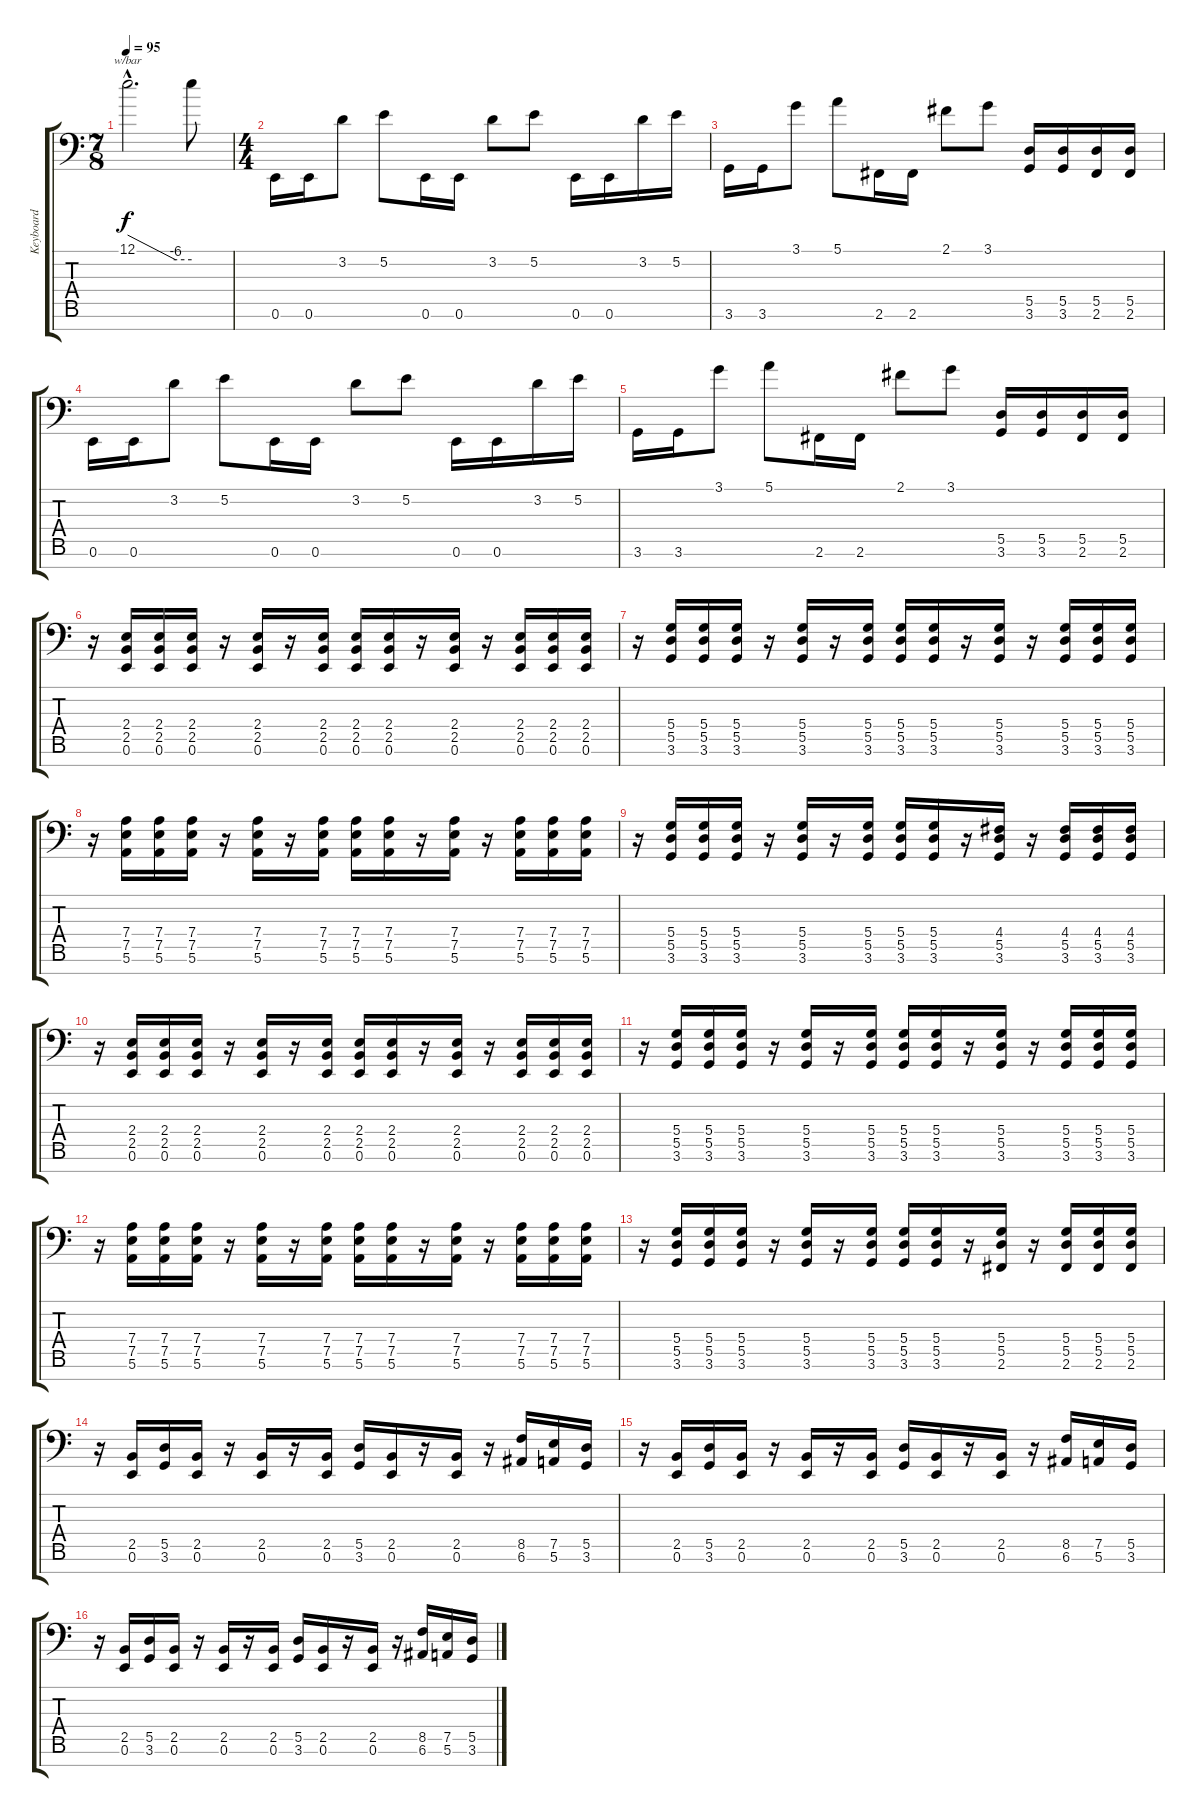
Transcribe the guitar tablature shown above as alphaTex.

\track ("Keyboard" "Keyboard") {instrument stringensemble1}
\staff {score tabs}
\tuning (E4 B3 G3 D3 A2 E2 D1) {hide}
\ts (7 8)
\tempo 95
\clef f4
\ks c
12.1{hac}.2{d tbe (custom default 0 0 45 -24 60 -24) dy f} 12.1{t}.8 |
\ts (4 4)
0.6.16 0.6.16 3.2.8 5.2.8 0.6.16 0.6.16 3.2.8 5.2.8 0.6.16 0.6.16 3.2.16 5.2.16 |
3.6.16 3.6.16 3.1.8 5.1.8 2.6.16 2.6.16 2.1.8 3.1.8 (5.5 3.6).16 (5.5 3.6).16 (5.5 2.6).16 (5.5 2.6).16 |
0.6.16 0.6.16 3.2.8 5.2.8 0.6.16 0.6.16 3.2.8 5.2.8 0.6.16 0.6.16 3.2.16 5.2.16 |
3.6.16 3.6.16 3.1.8 5.1.8 2.6.16 2.6.16 2.1.8 3.1.8 (5.5 3.6).16 (5.5 3.6).16 (5.5 2.6).16 (5.5 2.6).16 |
r.16 (2.4 2.5 0.6).16 (2.4 2.5 0.6).16 (2.4 2.5 0.6).16 r.16 (2.4 2.5 0.6).16 r.16 (2.4 2.5 0.6).16 (2.4 2.5 0.6).16 (2.4 2.5 0.6).16 r.16 (2.4 2.5 0.6).16 r.16 (2.4 2.5 0.6).16 (2.4 2.5 0.6).16 (2.4 2.5 0.6).16 |
r.16 (5.4 5.5 3.6).16 (5.4 5.5 3.6).16 (5.4 5.5 3.6).16 r.16 (5.4 5.5 3.6).16 r.16 (5.4 5.5 3.6).16 (5.4 5.5 3.6).16 (5.4 5.5 3.6).16 r.16 (5.4 5.5 3.6).16 r.16 (5.4 5.5 3.6).16 (5.4 5.5 3.6).16 (5.4 5.5 3.6).16 |
r.16 (7.4 7.5 5.6).16 (7.4 7.5 5.6).16 (7.4 7.5 5.6).16 r.16 (7.4 7.5 5.6).16 r.16 (7.4 7.5 5.6).16 (7.4 7.5 5.6).16 (7.4 7.5 5.6).16 r.16 (7.4 7.5 5.6).16 r.16 (7.4 7.5 5.6).16 (7.4 7.5 5.6).16 (7.4 7.5 5.6).16 |
r.16 (5.4 5.5 3.6).16 (5.4 5.5 3.6).16 (5.4 5.5 3.6).16 r.16 (5.4 5.5 3.6).16 r.16 (5.4 5.5 3.6).16 (5.4 5.5 3.6).16 (5.4 5.5 3.6).16 r.16 (4.4 5.5 3.6).16 r.16 (4.4 5.5 3.6).16 (4.4 5.5 3.6).16 (4.4 5.5 3.6).16 |
r.16 (2.4 2.5 0.6).16 (2.4 2.5 0.6).16 (2.4 2.5 0.6).16 r.16 (2.4 2.5 0.6).16 r.16 (2.4 2.5 0.6).16 (2.4 2.5 0.6).16 (2.4 2.5 0.6).16 r.16 (2.4 2.5 0.6).16 r.16 (2.4 2.5 0.6).16 (2.4 2.5 0.6).16 (2.4 2.5 0.6).16 |
r.16 (5.4 5.5 3.6).16 (5.4 5.5 3.6).16 (5.4 5.5 3.6).16 r.16 (5.4 5.5 3.6).16 r.16 (5.4 5.5 3.6).16 (5.4 5.5 3.6).16 (5.4 5.5 3.6).16 r.16 (5.4 5.5 3.6).16 r.16 (5.4 5.5 3.6).16 (5.4 5.5 3.6).16 (5.4 5.5 3.6).16 |
r.16 (7.4 7.5 5.6).16 (7.4 7.5 5.6).16 (7.4 7.5 5.6).16 r.16 (7.4 7.5 5.6).16 r.16 (7.4 7.5 5.6).16 (7.4 7.5 5.6).16 (7.4 7.5 5.6).16 r.16 (7.4 7.5 5.6).16 r.16 (7.4 7.5 5.6).16 (7.4 7.5 5.6).16 (7.4 7.5 5.6).16 |
r.16 (5.4 5.5 3.6).16 (5.4 5.5 3.6).16 (5.4 5.5 3.6).16 r.16 (5.4 5.5 3.6).16 r.16 (5.4 5.5 3.6).16 (5.4 5.5 3.6).16 (5.4 5.5 3.6).16 r.16 (5.4 5.5 2.6).16 r.16 (5.4 5.5 2.6).16 (5.4 5.5 2.6).16 (5.4 5.5 2.6).16 |
r.16{instrument brightacousticpiano} (2.5 0.6).16 (5.5 3.6).16 (2.5 0.6).16 r.16 (2.5 0.6).16 r.16 (2.5 0.6).16 (5.5 3.6).16 (2.5 0.6).16 r.16 (2.5 0.6).16 r.16 (8.5 6.6).16 (7.5 5.6).16 (5.5 3.6).16 |
r.16 (2.5 0.6).16 (5.5 3.6).16 (2.5 0.6).16 r.16 (2.5 0.6).16 r.16 (2.5 0.6).16 (5.5 3.6).16 (2.5 0.6).16 r.16 (2.5 0.6).16 r.16 (8.5 6.6).16 (7.5 5.6).16 (5.5 3.6).16 |
r.16 (2.5 0.6).16 (5.5 3.6).16 (2.5 0.6).16 r.16 (2.5 0.6).16 r.16 (2.5 0.6).16 (5.5 3.6).16 (2.5 0.6).16 r.16 (2.5 0.6).16 r.16 (8.5 6.6).16 (7.5 5.6).16 (5.5 3.6).16
